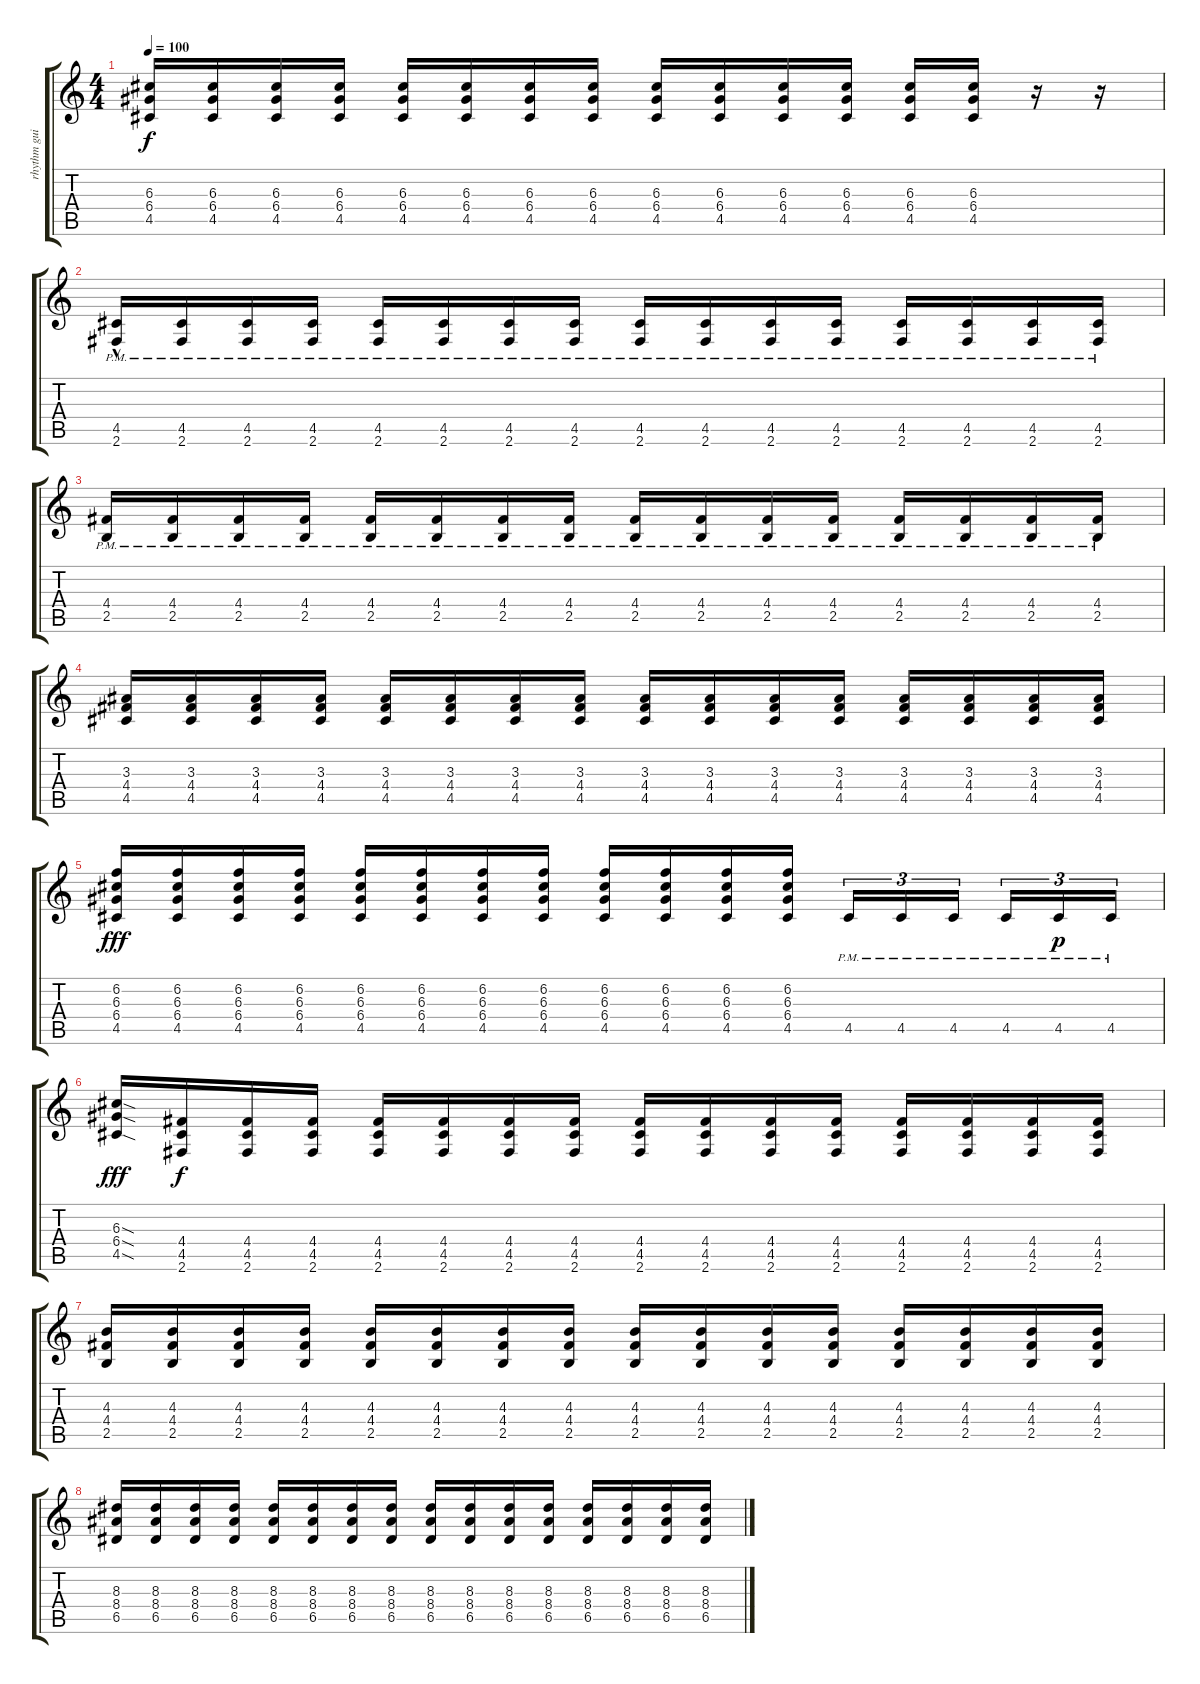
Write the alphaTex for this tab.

\track ("rhythm guitar 2" "rhythm gui") {instrument overdrivenguitar}
\staff {score tabs}
\tuning (E4 B3 G3 D3 A2 E2) {hide}
\ts (4 4)
\tempo 100
\clef g2
\ks c
(6.3 6.4 4.5).16{dy f} (6.3 6.4 4.5).16 (6.3 6.4 4.5).16 (6.3 6.4 4.5).16 (6.3 6.4 4.5).16 (6.3 6.4 4.5).16 (6.3 6.4 4.5).16 (6.3 6.4 4.5).16 (6.3 6.4 4.5).16 (6.3 6.4 4.5).16 (6.3 6.4 4.5).16 (6.3 6.4 4.5).16 (6.3 6.4 4.5).16 (6.3 6.4 4.5).16 r.16 r.16 |
(4.5{hac pm} 2.6{pm}).16 (4.5{pm} 2.6{pm}).16 (4.5{pm} 2.6{pm}).16 (4.5{pm} 2.6{pm}).16 (4.5{pm} 2.6{pm}).16 (4.5{pm} 2.6{pm}).16 (4.5{pm} 2.6{pm}).16 (4.5{pm} 2.6{pm}).16 (4.5{pm} 2.6{pm}).16 (4.5{pm} 2.6{pm}).16 (4.5{pm} 2.6{pm}).16 (4.5{pm} 2.6{pm}).16 (4.5{pm} 2.6{pm}).16 (4.5{pm} 2.6{pm}).16 (4.5{pm} 2.6{pm}).16 (4.5{pm} 2.6{pm}).16 |
(4.4{pm} 2.5{pm}).16 (4.4{pm} 2.5{pm}).16 (4.4{pm} 2.5{pm}).16 (4.4{pm} 2.5{pm}).16 (4.4{pm} 2.5{pm}).16 (4.4{pm} 2.5{pm}).16 (4.4{pm} 2.5{pm}).16 (4.4{pm} 2.5{pm}).16 (4.4{pm} 2.5{pm}).16 (4.4{pm} 2.5{pm}).16 (4.4{pm} 2.5{pm}).16 (4.4{pm} 2.5{pm}).16 (4.4{pm} 2.5{pm}).16 (4.4{pm} 2.5{pm}).16 (4.4{pm} 2.5{pm}).16 (4.4{pm} 2.5{pm}).16 |
(3.3 4.4 4.5).16 (3.3 4.4 4.5).16 (3.3 4.4 4.5).16 (3.3 4.4 4.5).16 (3.3 4.4 4.5).16 (3.3 4.4 4.5).16 (3.3 4.4 4.5).16 (3.3 4.4 4.5).16 (3.3 4.4 4.5).16 (3.3 4.4 4.5).16 (3.3 4.4 4.5).16 (3.3 4.4 4.5).16 (3.3 4.4 4.5).16 (3.3 4.4 4.5).16 (3.3 4.4 4.5).16 (3.3 4.4 4.5).16 |
(6.2 6.3 6.4 4.5).16{dy fff} (6.2 6.3 6.4 4.5).16 (6.2 6.3 6.4 4.5).16 (6.2 6.3 6.4 4.5).16 (6.2 6.3 6.4 4.5).16 (6.2 6.3 6.4 4.5).16 (6.2 6.3 6.4 4.5).16 (6.2 6.3 6.4 4.5).16 (6.2 6.3 6.4 4.5).16 (6.2 6.3 6.4 4.5).16 (6.2 6.3 6.4 4.5).16 (6.2 6.3 6.4 4.5).16 4.5{pm}.16{tu (3 2)} 4.5{pm}.16{tu (3 2)} 4.5{pm}.16{tu (3 2) beam splitsecondary} 4.5{pm}.16{tu (3 2)} 4.5{pm}.16{tu (3 2) dy p} 4.5{pm}.16{tu (3 2)} |
(6.3{sod} 6.4{sod} 4.5{sod}).16{dy fff} (4.4 4.5 2.6).16{dy f} (4.4 4.5 2.6).16 (4.4 4.5 2.6).16 (4.4 4.5 2.6).16 (4.4 4.5 2.6).16 (4.4 4.5 2.6).16 (4.4 4.5 2.6).16 (4.4 4.5 2.6).16 (4.4 4.5 2.6).16 (4.4 4.5 2.6).16 (4.4 4.5 2.6).16 (4.4 4.5 2.6).16 (4.4 4.5 2.6).16 (4.4 4.5 2.6).16 (4.4 4.5 2.6).16 |
(4.3 4.4 2.5).16 (4.3 4.4 2.5).16 (4.3 4.4 2.5).16 (4.3 4.4 2.5).16 (4.3 4.4 2.5).16 (4.3 4.4 2.5).16 (4.3 4.4 2.5).16 (4.3 4.4 2.5).16 (4.3 4.4 2.5).16 (4.3 4.4 2.5).16 (4.3 4.4 2.5).16 (4.3 4.4 2.5).16 (4.3 4.4 2.5).16 (4.3 4.4 2.5).16 (4.3 4.4 2.5).16 (4.3 4.4 2.5).16 |
(8.3 8.4 6.5).16 (8.3 8.4 6.5).16 (8.3 8.4 6.5).16 (8.3 8.4 6.5).16 (8.3 8.4 6.5).16 (8.3 8.4 6.5).16 (8.3 8.4 6.5).16 (8.3 8.4 6.5).16 (8.3 8.4 6.5).16 (8.3 8.4 6.5).16 (8.3 8.4 6.5).16 (8.3 8.4 6.5).16 (8.3 8.4 6.5).16 (8.3 8.4 6.5).16 (8.3 8.4 6.5).16 (8.3 8.4 6.5).16
